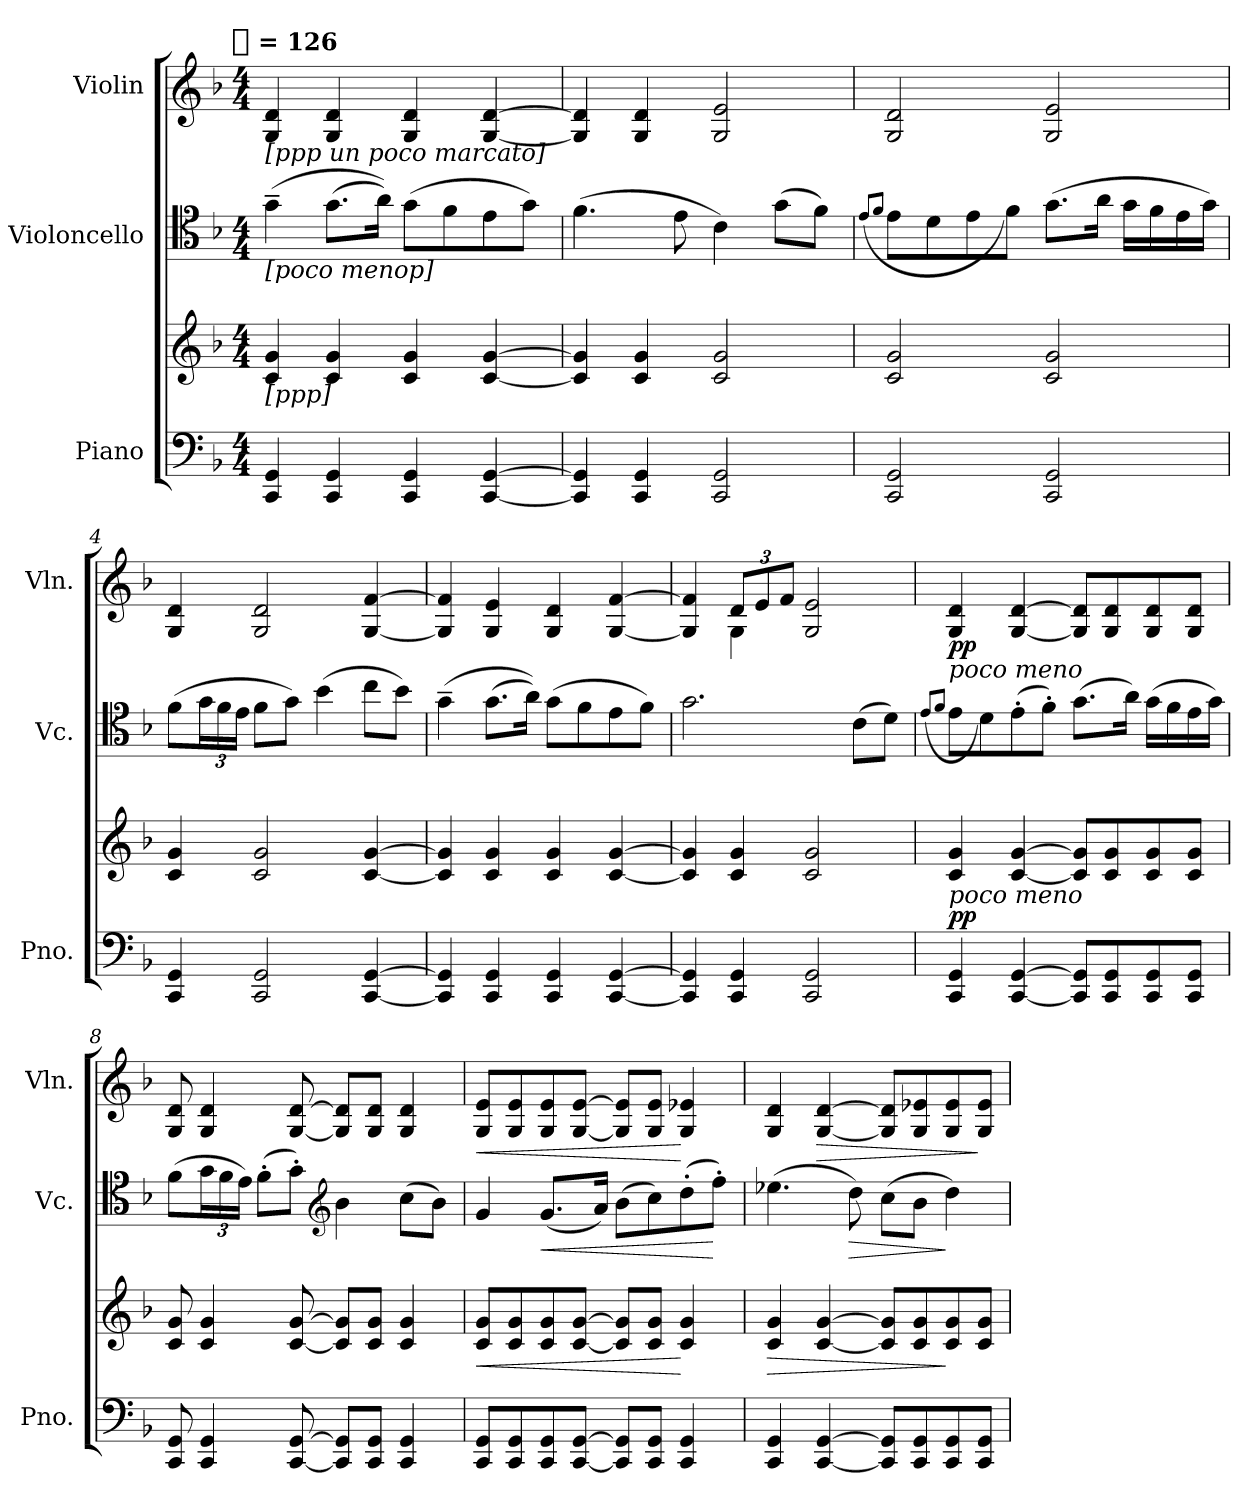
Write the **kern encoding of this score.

**kern	**kern	**dynam	**kern	**dynam	**kern	**dynam
*part3	*part3	*part3	*part2	*part2	*part1	*part1
*staff4	*staff3	*staff3/4	*staff2	*staff2	*staff1	*staff1
*I"Piano	*	*	*I"Violoncello	*	*I"Violin	*
*I'Pno.	*	*	*I'Vc.	*	*I'Vln.	*
*clefF4	*clefG2	*	*clefC4	*	*clefG2	*
*k[b-]	*k[b-]	*	*k[b-]	*	*k[b-]	*
*F:	*F:	*	*F:	*	*F:	*
!!LO:TX:omd:t=[quarter] = 126
*M4/4	*M4/4	*	*M4/4	*	*M4/4	*
*MM126	*MM126	*	*MM126	*	*MM126	*
=1	=1	=1	=1	=1	=1	=1
!	!	!	!	!	!LO:TX:b:t=[ppp un poco marcato]	!
!	!	!	!LO:TX:b:t=[poco menop]	!	!	!
!	!LO:TX:b:t=[ppp]	!	!	!	!	!
4CC 4GG	4c 4g	.	(4g~	.	4G 4d	.
4CC 4GG	4c 4g	.	(8.gL	.	4G 4d	.
.	.	.	16aJk))	.	.	.
4CC 4GG	4c 4g	.	(8gL	.	4G 4d	.
.	.	.	8f	.	.	.
[4CC [4GG	[4c [4g	.	8e	.	[4G [4d	.
.	.	.	8gJ)	.	.	.
=2	=2	=2	=2	=2	=2	=2
4CC] 4GG]	4c] 4g]	.	(4.f	.	4G] 4d]	.
4CC 4GG	4c 4g	.	.	.	4G 4d	.
.	.	.	8e	.	.	.
2CC 2GG	2c 2g	.	4c)	.	2G 2e	.
.	.	.	(8gL	.	.	.
.	.	.	8fJ)	.	.	.
=3	=3	=3	=3	=3	=3	=3
.	.	.	(8qqe/L	.	.	.
.	.	.	8qqf/J	.	.	.
2CC 2GG	2c 2g	.	8eL	.	2G 2d	.
.	.	.	8d	.	.	.
.	.	.	8e	.	.	.
.	.	.	8fJ)	.	.	.
2CC 2GG	2c 2g	.	(8.gL	.	2G 2e	.
.	.	.	16aJk	.	.	.
.	.	.	16gLL	.	.	.
.	.	.	16f	.	.	.
.	.	.	16e	.	.	.
.	.	.	16gJJ)	.	.	.
=4	=4	=4	=4	=4	=4	=4
4CC 4GG	4c 4g	.	(8fL	.	4G 4d	.
.	.	.	24gL	.	.	.
.	.	.	24f	.	.	.
.	.	.	24eJJ	.	.	.
2CC 2GG	2c 2g	.	8fL	.	2G 2d	.
.	.	.	8gJ)	.	.	.
.	.	.	(4b-	.	.	.
[4CC [4GG	[4c [4g	.	8ccL	.	[4G [4f	.
.	.	.	8b-J)	.	.	.
=5	=5	=5	=5	=5	=5	=5
4CC] 4GG]	4c] 4g]	.	(4g~	.	4G] 4f]	.
4CC 4GG	4c 4g	.	(8.gL	.	4G 4e	.
.	.	.	16aJk))	.	.	.
4CC 4GG	4c 4g	.	(8gL	.	4G 4d	.
.	.	.	8f	.	.	.
[4CC [4GG	[4c [4g	.	8e	.	[4G [4f	.
.	.	.	8fJ)	.	.	.
=6	=6	=6	=6	=6	=6	=6
*	*	*	*	*	*^	*
4CC] 4GG]	4c] 4g]	.	2.g	.	4G] 4f]	4ryy	.
4CC 4GG	4c 4g	.	.	.	12dL	4G	.
.	.	.	.	.	12e	.	.
.	.	.	.	.	12fJ	.	.
2CC 2GG	2c 2g	.	.	.	2G 2e	2ryy	.
.	.	.	(8cL	.	.	.	.
.	.	.	8dJ)	.	.	.	.
*	*	*	*	*	*v	*v	*
=7	=7	=7	=7	=7	=7	=7
.	.	.	(8qqe/L	.	.	.
.	.	.	8qqf/J	.	.	.
!	!	!	!	!	!LO:TX:b:i:t=poco meno	!
!	!LO:TX:b:i:t=poco meno	!	!	!	!	!
4CC 4GG	4c 4g	pp	8eL	.	4G 4d	pp
.	.	.	8d)	.	.	.
[4CC [4GG	[4c [4g	.	(8e'	.	[4G [4d	.
.	.	.	8f'J)	.	.	.
8CC] 8GG]L	8c] 8g]L	.	(8.gL	.	8G] 8d]L	.
8CC 8GG	8c 8g	.	.	.	8G 8d	.
.	.	.	16aJk)	.	.	.
8CC 8GG	8c 8g	.	(16gLL	.	8G 8d	.
.	.	.	16f	.	.	.
8CC 8GGJ	8c 8gJ	.	16e	.	8G 8dJ	.
.	.	.	16gJJ)	.	.	.
=8	=8	=8	=8	=8	=8	=8
8CC 8GG	8c 8g	.	(8fL	.	8G 8d	.
4CC 4GG	4c 4g	.	24gL	.	4G 4d	.
.	.	.	24f	.	.	.
.	.	.	24eJJ)	.	.	.
.	.	.	(8f'L	.	.	.
[8CC [8GG	[8c [8g	.	8g'J)	.	[8G [8d	.
*	*	*	*clefG2	*	*	*
8CC] 8GG]L	8c] 8g]L	.	4b-	.	8G] 8d]L	.
8CC 8GGJ	8c 8gJ	.	.	.	8G 8dJ	.
4CC 4GG	4c 4g	.	(8ccL	.	4G 4d	.
.	.	.	8b-J)	.	.	.
=9	=9	=9	=9	=9	=9	=9
!	!	!	!	!	!	!LO:HP:b
8CC 8GGL	8c 8gL	<	4g	.	8G 8eL	<
8CC 8GG	8c 8g	.	.	.	8G 8e	.
!	!	!	!	!LO:HP:b	!	!
8CC 8GG	8c 8g	.	(8.gL	<	8G 8e	.
[8CC [8GGJ	[8c [8gJ	.	.	.	[8G [8eJ	.
.	.	.	16aJk)	.	.	.
8CC] 8GG]L	8c] 8g]L	.	(8b-L	.	8G] 8e]L	.
8CC 8GGJ	8c 8gJ	.	8cc)	.	8G 8eJ	.
4CC 4GG	4c 4g	[	(8dd'	.	4G 4e-X	[
.	.	.	8ff'J)	[	.	.
=10	=10	=10	=10	=10	=10	=10
4CC 4GG	4c 4g	>	(4.ee-X	.	4G 4d	.
!	!	!	!	!	!	!LO:HP:b
[4CC [4GG	[4c [4g	.	.	.	[4G [4d	>
!	!	!	!	!LO:HP:b	!	!
.	.	.	8dd)	>	.	.
8CC] 8GG]L	8c] 8g]L	.	(8ccL	.	8G] 8d]L	.
8CC 8GG	8c 8g	.	8b-J	.	8G 8e-X	.
8CC 8GG	8c 8g	]	4dd)	]	8G 8e-	.
8CC 8GGJ	8c 8gJ	.	.	.	8G 8e-J	]
=	=	=	=	=	=	=
*-	*-	*-	*-	*-	*-	*-
